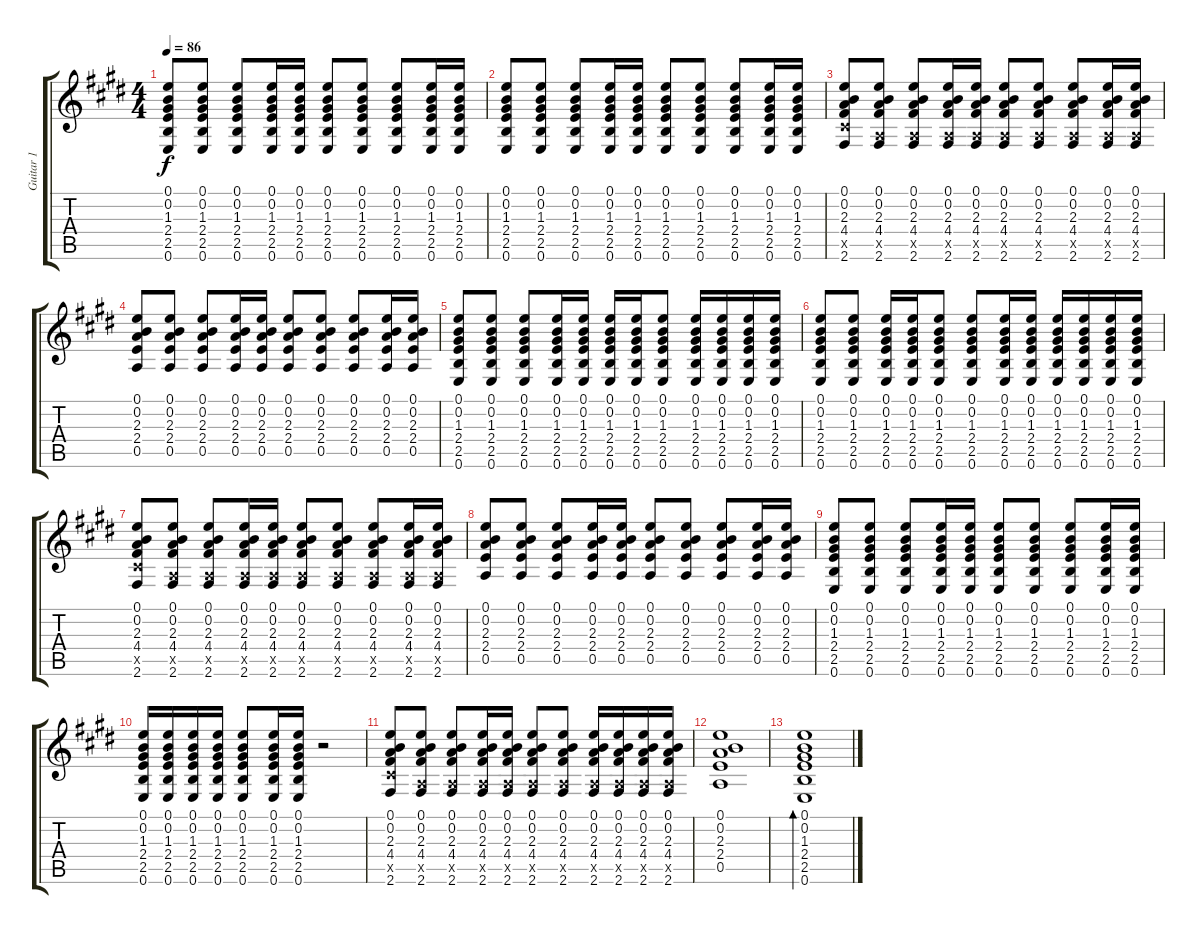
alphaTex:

\track ("Guitar 1" "Guitar 1") {instrument acousticguitarsteel}
\staff {score tabs}
\tuning (E4 B3 G3 D3 A2 E2) {hide}
\ts (4 4)
\tempo 86
\clef g2
\ks e
(0.1 0.2 1.3 2.4 2.5 0.6).8{dy f} (0.1 0.2 1.3 2.4 2.5 0.6).8 (0.1 0.2 1.3 2.4 2.5 0.6).8 (0.1 0.2 1.3 2.4 2.5 0.6).16 (0.1 0.2 1.3 2.4 2.5 0.6).16 (0.1 0.2 1.3 2.4 2.5 0.6).8 (0.1 0.2 1.3 2.4 2.5 0.6).8 (0.1 0.2 1.3 2.4 2.5 0.6).8 (0.1 0.2 1.3 2.4 2.5 0.6).16 (0.1 0.2 1.3 2.4 2.5 0.6).16 |
(0.1 0.2 1.3 2.4 2.5 0.6).8 (0.1 0.2 1.3 2.4 2.5 0.6).8 (0.1 0.2 1.3 2.4 2.5 0.6).8 (0.1 0.2 1.3 2.4 2.5 0.6).16 (0.1 0.2 1.3 2.4 2.5 0.6).16 (0.1 0.2 1.3 2.4 2.5 0.6).8 (0.1 0.2 1.3 2.4 2.5 0.6).8 (0.1 0.2 1.3 2.4 2.5 0.6).8 (0.1 0.2 1.3 2.4 2.5 0.6).16 (0.1 0.2 1.3 2.4 2.5 0.6).16 |
(0.1 0.2 2.3 4.4 4.5{x} 2.6).8 (0.1 0.2 2.3 4.4 0.5{x} 2.6).8 (0.1 0.2 2.3 4.4 0.5{x} 2.6).8 (0.1 0.2 2.3 4.4 0.5{x} 2.6).16 (0.1 0.2 2.3 4.4 0.5{x} 2.6).16 (0.1 0.2 2.3 4.4 0.5{x} 2.6).8 (0.1 0.2 2.3 4.4 0.5{x} 2.6).8 (0.1 0.2 2.3 4.4 0.5{x} 2.6).8 (0.1 0.2 2.3 4.4 0.5{x} 2.6).16 (0.1 0.2 2.3 4.4 0.5{x} 2.6).16 |
(0.1 0.2 2.3 2.4 0.5).8 (0.1 0.2 2.3 2.4 0.5).8 (0.1 0.2 2.3 2.4 0.5).8 (0.1 0.2 2.3 2.4 0.5).16 (0.1 0.2 2.3 2.4 0.5).16 (0.1 0.2 2.3 2.4 0.5).8 (0.1 0.2 2.3 2.4 0.5).8 (0.1 0.2 2.3 2.4 0.5).8 (0.1 0.2 2.3 2.4 0.5).16 (0.1 0.2 2.3 2.4 0.5).16 |
(0.1 0.2 1.3 2.4 2.5 0.6).8 (0.1 0.2 1.3 2.4 2.5 0.6).8 (0.1 0.2 1.3 2.4 2.5 0.6).8 (0.1 0.2 1.3 2.4 2.5 0.6).16 (0.1 0.2 1.3 2.4 2.5 0.6).16 (0.1 0.2 1.3 2.4 2.5 0.6).16 (0.1 0.2 1.3 2.4 2.5 0.6).16 (0.1 0.2 1.3 2.4 2.5 0.6).8 (0.1 0.2 1.3 2.4 2.5 0.6).16 (0.1 0.2 1.3 2.4 2.5 0.6).16 (0.1 0.2 1.3 2.4 2.5 0.6).16 (0.1 0.2 1.3 2.4 2.5 0.6).16 |
(0.1 0.2 1.3 2.4 2.5 0.6).8 (0.1 0.2 1.3 2.4 2.5 0.6).8 (0.1 0.2 1.3 2.4 2.5 0.6).16 (0.1 0.2 1.3 2.4 2.5 0.6).16 (0.1 0.2 1.3 2.4 2.5 0.6).8 (0.1 0.2 1.3 2.4 2.5 0.6).8 (0.1 0.2 1.3 2.4 2.5 0.6).16 (0.1 0.2 1.3 2.4 2.5 0.6).16 (0.1 0.2 1.3 2.4 2.5 0.6).16 (0.1 0.2 1.3 2.4 2.5 0.6).16 (0.1 0.2 1.3 2.4 2.5 0.6).16 (0.1 0.2 1.3 2.4 2.5 0.6).16 |
(0.1 0.2 2.3 4.4 4.5{x} 2.6).8 (0.1 0.2 2.3 4.4 0.5{x} 2.6).8 (0.1 0.2 2.3 4.4 0.5{x} 2.6).8 (0.1 0.2 2.3 4.4 0.5{x} 2.6).16 (0.1 0.2 2.3 4.4 0.5{x} 2.6).16 (0.1 0.2 2.3 4.4 0.5{x} 2.6).8 (0.1 0.2 2.3 4.4 0.5{x} 2.6).8 (0.1 0.2 2.3 4.4 0.5{x} 2.6).8 (0.1 0.2 2.3 4.4 0.5{x} 2.6).16 (0.1 0.2 2.3 4.4 0.5{x} 2.6).16 |
(0.1 0.2 2.3 2.4 0.5).8 (0.1 0.2 2.3 2.4 0.5).8 (0.1 0.2 2.3 2.4 0.5).8 (0.1 0.2 2.3 2.4 0.5).16 (0.1 0.2 2.3 2.4 0.5).16 (0.1 0.2 2.3 2.4 0.5).8 (0.1 0.2 2.3 2.4 0.5).8 (0.1 0.2 2.3 2.4 0.5).8 (0.1 0.2 2.3 2.4 0.5).16 (0.1 0.2 2.3 2.4 0.5).16 |
(0.1 0.2 1.3 2.4 2.5 0.6).8 (0.1 0.2 1.3 2.4 2.5 0.6).8 (0.1 0.2 1.3 2.4 2.5 0.6).8 (0.1 0.2 1.3 2.4 2.5 0.6).16 (0.1 0.2 1.3 2.4 2.5 0.6).16 (0.1 0.2 1.3 2.4 2.5 0.6).8 (0.1 0.2 1.3 2.4 2.5 0.6).8 (0.1 0.2 1.3 2.4 2.5 0.6).8 (0.1 0.2 1.3 2.4 2.5 0.6).16 (0.1 0.2 1.3 2.4 2.5 0.6).16 |
(0.1 0.2 1.3 2.4 2.5 0.6).16 (0.1 0.2 1.3 2.4 2.5 0.6).16 (0.1 0.2 1.3 2.4 2.5 0.6).16 (0.1 0.2 1.3 2.4 2.5 0.6).16 (0.1 0.2 1.3 2.4 2.5 0.6).8 (0.1 0.2 1.3 2.4 2.5 0.6).16 (0.1 0.2 1.3 2.4 2.5 0.6).16 r.2 |
(0.1 0.2 2.3 4.4 4.5{x} 2.6).8 (0.1 0.2 2.3 4.4 0.5{x} 2.6).8 (0.1 0.2 2.3 4.4 0.5{x} 2.6).8 (0.1 0.2 2.3 4.4 0.5{x} 2.6).16 (0.1 0.2 2.3 4.4 0.5{x} 2.6).16 (0.1 0.2 2.3 4.4 0.5{x} 2.6).8 (0.1 0.2 2.3 4.4 0.5{x} 2.6).8 (0.1 0.2 2.3 4.4 0.5{x} 2.6).16 (0.1 0.2 2.3 4.4 0.5{x} 2.6).16 (0.1 0.2 2.3 4.4 0.5{x} 2.6).16 (0.1 0.2 2.3 4.4 0.5{x} 2.6).16 |
(0.1 0.2 2.3 2.4 0.5).1 |
(0.1 0.2 1.3 2.4 2.5 0.6).1{bd 240}
